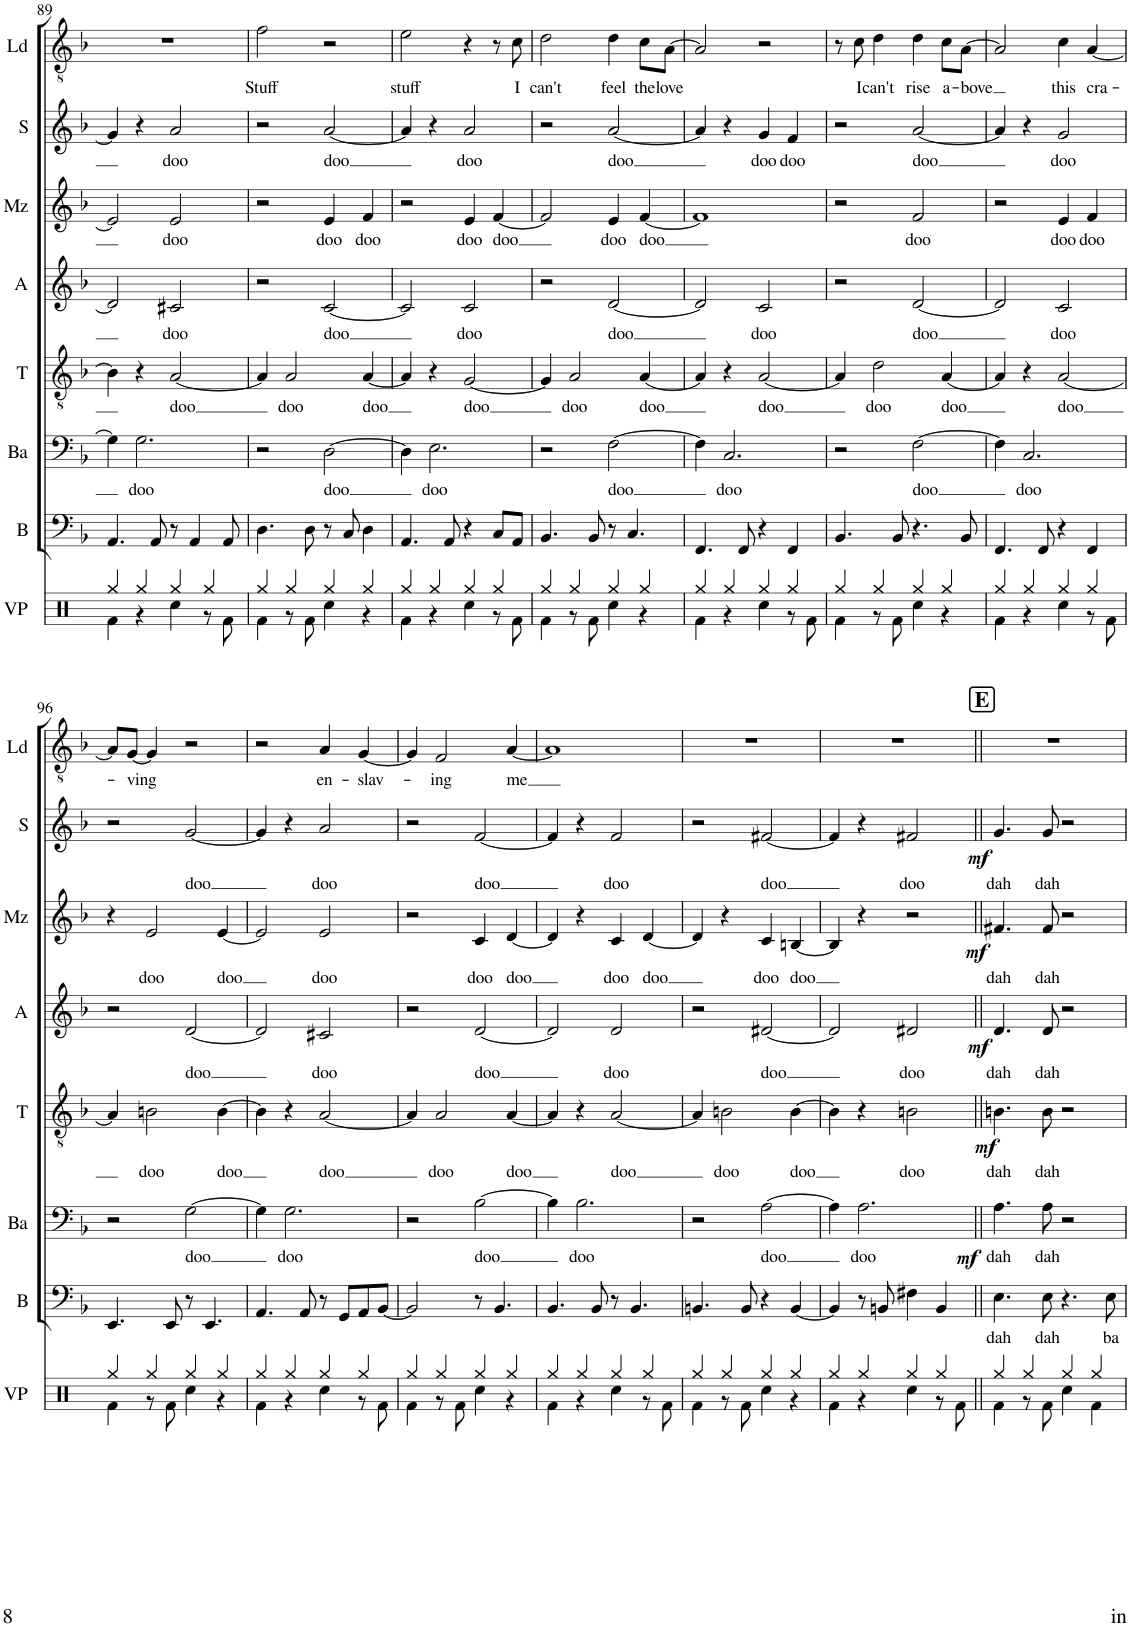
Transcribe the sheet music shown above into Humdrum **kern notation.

**kern	**kern	**text	**kern	**text	**dynam	**kern	**text	**dynam	**kern	**text	**dynam	**kern	**text	**dynam	**kern	**text	**dynam	**kern	**text
*part8	*part7	*part7	*part6	*part6	*part6	*part5	*part5	*part5	*part4	*part4	*part4	*part3	*part3	*part3	*part2	*part2	*part2	*part1	*part1
*staff8	*staff7	*staff7	*staff6	*staff6	*staff6	*staff5	*staff5	*staff5	*staff4	*staff4	*staff4	*staff3	*staff3	*staff3	*staff2	*staff2	*staff2	*staff1	*staff1
*I"Vocal Percussion	*I"Bass	*	*I"Baritone	*	*	*I"Tenor	*	*	*I"Alto	*	*	*I"Mezzo	*	*	*I"Soprano	*	*	*I"Lead	*
*I'VP	*I'B	*	*I'Ba	*	*	*I'T	*	*	*I'A	*	*	*I'Mz	*	*	*I'S	*	*	*I'Ld	*
!!LO:PB:g=z
*clefX	*clefF4	*	*clefF4	*	*	*clefGv2	*	*	*clefG2	*	*	*clefG2	*	*	*clefG2	*	*	*clefGv2	*
*k[]	*k[b-]	*	*k[b-]	*	*	*k[b-]	*	*	*k[b-]	*	*	*k[b-]	*	*	*k[b-]	*	*	*k[b-]	*
*M4/4	*M4/4	*	*M4/4	*	*	*M4/4	*	*	*M4/4	*	*	*M4/4	*	*	*M4/4	*	*	*M4/4	*
=89	=89	=89	=89	=89	=89	=89	=89	=89	=89	=89	=89	=89	=89	=89	=89	=89	=89	=89	=89
*^	*	*	*	*	*	*	*	*	*	*	*	*	*	*	*	*	*	*	*
4Rgg/	4Rf\	4.AA/	.	4G\]	.	.	4B\]	.	.	2d/]	.	.	2e/]	.	.	4g/]	.	.	1r	.
!	!	!	!	!	!LO:LY:b	!	!	!	!	!	!	!	!	!	!	!	!	!	!	!
4Rgg/	4r	.	.	2.G\	doo	.	4r	.	.	.	.	.	.	.	.	4r	.	.	.	.
.	.	8AA/	.	.	.	.	.	.	.	.	.	.	.	.	.	.	.	.	.	.
!	!	!	!	!	!	!	!	!LO:LY:b	!	!	!LO:LY:b	!	!	!LO:LY:b	!	!	!LO:LY:b	!	!	!
4Rgg/	4Rcc\	8r	.	.	.	.	[2A/	doo	.	2c#X/	doo	.	2e/	doo	.	2a/	doo	.	.	.
.	.	4AA/	.	.	.	.	.	.	.	.	.	.	.	.	.	.	.	.	.	.
4Rgg/	8r	.	.	.	.	.	.	.	.	.	.	.	.	.	.	.	.	.	.	.
.	8Rf\	8AA/	.	.	.	.	.	.	.	.	.	.	.	.	.	.	.	.	.	.
=90	=90	=90	=90	=90	=90	=90	=90	=90	=90	=90	=90	=90	=90	=90	=90	=90	=90	=90	=90	=90
!	!	!	!	!	!	!	!	!	!	!	!	!	!	!	!	!	!	!	!	!LO:LY:b
4Rgg/	4Rf\	4.D\	.	2r	.	.	4A/]	.	.	2r	.	.	2r	.	.	2r	.	.	2f\	Stuff
!	!	!	!	!	!	!	!	!LO:LY:b	!	!	!	!	!	!	!	!	!	!	!	!
4Rgg/	8r	.	.	.	.	.	2A/	doo	.	.	.	.	.	.	.	.	.	.	.	.
.	8Rf\	8D\	.	.	.	.	.	.	.	.	.	.	.	.	.	.	.	.	.	.
!	!	!	!	!	!LO:LY:b	!	!	!	!	!	!LO:LY:b	!	!	!LO:LY:b	!	!	!LO:LY:b	!	!	!
4Rgg/	4Rcc\	8r	.	[2D\	doo	.	.	.	.	[2c/	doo	.	4e/	doo	.	[2a/	doo	.	2r	.
.	.	8C/	.	.	.	.	.	.	.	.	.	.	.	.	.	.	.	.	.	.
!	!	!	!	!	!	!	!	!LO:LY:b	!	!	!	!	!	!LO:LY:b	!	!	!	!	!	!
4Rgg/	4r	4D\	.	.	.	.	[4A/	doo	.	.	.	.	4f/	doo	.	.	.	.	.	.
=91	=91	=91	=91	=91	=91	=91	=91	=91	=91	=91	=91	=91	=91	=91	=91	=91	=91	=91	=91	=91
!	!	!	!	!	!	!	!	!	!	!	!	!	!	!	!	!	!	!	!	!LO:LY:b
4Rgg/	4Rf\	4.AA/	.	4D\]	.	.	4A/]	.	.	2c/]	.	.	2r	.	.	4a/]	.	.	2e\	stuff
!	!	!	!	!	!LO:LY:b	!	!	!	!	!	!	!	!	!	!	!	!	!	!	!
4Rgg/	4r	.	.	2.E\	doo	.	4r	.	.	.	.	.	.	.	.	4r	.	.	.	.
.	.	8AA/	.	.	.	.	.	.	.	.	.	.	.	.	.	.	.	.	.	.
!	!	!	!	!	!	!	!	!LO:LY:b	!	!	!LO:LY:b	!	!	!LO:LY:b	!	!	!LO:LY:b	!	!	!
4Rgg/	4Rcc\	4r	.	.	.	.	[2G/	doo	.	2c/	doo	.	4e/	doo	.	2a/	doo	.	4r	.
!	!	!	!	!	!	!	!	!	!	!	!	!	!	!LO:LY:b	!	!	!	!	!	!
4Rgg/	8r	8C/L	.	.	.	.	.	.	.	.	.	.	[4f/	doo	.	.	.	.	8r	.
!	!	!	!	!	!	!	!	!	!	!	!	!	!	!	!	!	!	!	!	!LO:LY:b
.	8Rf\	8AA/J	.	.	.	.	.	.	.	.	.	.	.	.	.	.	.	.	8c\	I
=92	=92	=92	=92	=92	=92	=92	=92	=92	=92	=92	=92	=92	=92	=92	=92	=92	=92	=92	=92	=92
!	!	!	!	!	!	!	!	!	!	!	!	!	!	!	!	!	!	!	!	!LO:LY:b
4Rgg/	4Rf\	4.BB-/	.	2r	.	.	4G/]	.	.	2r	.	.	2f/]	.	.	2r	.	.	2d\	can't
!	!	!	!	!	!	!	!	!LO:LY:b	!	!	!	!	!	!	!	!	!	!	!	!
4Rgg/	8r	.	.	.	.	.	2A/	doo	.	.	.	.	.	.	.	.	.	.	.	.
.	8Rf\	8BB-/	.	.	.	.	.	.	.	.	.	.	.	.	.	.	.	.	.	.
!	!	!	!	!	!LO:LY:b	!	!	!	!	!	!LO:LY:b	!	!	!LO:LY:b	!	!	!LO:LY:b	!	!	!LO:LY:b
4Rgg/	4Rcc\	8r	.	[2F\	doo	.	.	.	.	[2d/	doo	.	4e/	doo	.	[2a/	doo	.	4d\	feel
.	.	4.C/	.	.	.	.	.	.	.	.	.	.	.	.	.	.	.	.	.	.
!	!	!	!	!	!	!	!	!LO:LY:b	!	!	!	!	!	!LO:LY:b	!	!	!	!	!	!LO:LY:b
4Rgg/	4r	.	.	.	.	.	[4A/	doo	.	.	.	.	[4f/	doo	.	.	.	.	8c\L	the
!	!	!	!	!	!	!	!	!	!	!	!	!	!	!	!	!	!	!	!	!LO:LY:b
.	.	.	.	.	.	.	.	.	.	.	.	.	.	.	.	.	.	.	[8A\J	love
=93	=93	=93	=93	=93	=93	=93	=93	=93	=93	=93	=93	=93	=93	=93	=93	=93	=93	=93	=93	=93
4Rgg/	4Rf\	4.FF/	.	4F\]	.	.	4A/]	.	.	2d/]	.	.	1f]	.	.	4a/]	.	.	2A/]	.
!	!	!	!	!	!LO:LY:b	!	!	!	!	!	!	!	!	!	!	!	!	!	!	!
4Rgg/	4r	.	.	2.C/	doo	.	4r	.	.	.	.	.	.	.	.	4r	.	.	.	.
.	.	8FF/	.	.	.	.	.	.	.	.	.	.	.	.	.	.	.	.	.	.
!	!	!	!	!	!	!	!	!LO:LY:b	!	!	!LO:LY:b	!	!	!	!	!	!LO:LY:b	!	!	!
4Rgg/	4Rcc\	4r	.	.	.	.	[2A/	doo	.	2c/	doo	.	.	.	.	4g/	doo	.	2r	.
!	!	!	!	!	!	!	!	!	!	!	!	!	!	!	!	!	!LO:LY:b	!	!	!
4Rgg/	8r	4FF/	.	.	.	.	.	.	.	.	.	.	.	.	.	4f/	doo	.	.	.
.	8Rf\	.	.	.	.	.	.	.	.	.	.	.	.	.	.	.	.	.	.	.
=94	=94	=94	=94	=94	=94	=94	=94	=94	=94	=94	=94	=94	=94	=94	=94	=94	=94	=94	=94	=94
4Rgg/	4Rf\	4.BB-/	.	2r	.	.	4A/]	.	.	2r	.	.	2r	.	.	2r	.	.	8r	.
!	!	!	!	!	!	!	!	!	!	!	!	!	!	!	!	!	!	!	!	!LO:LY:b
.	.	.	.	.	.	.	.	.	.	.	.	.	.	.	.	.	.	.	8c\	I
!	!	!	!	!	!	!	!	!LO:LY:b	!	!	!	!	!	!	!	!	!	!	!	!LO:LY:b
4Rgg/	8r	.	.	.	.	.	2d\	doo	.	.	.	.	.	.	.	.	.	.	4d\	can't
.	8Rf\	8BB-/	.	.	.	.	.	.	.	.	.	.	.	.	.	.	.	.	.	.
!	!	!	!	!	!LO:LY:b	!	!	!	!	!	!LO:LY:b	!	!	!LO:LY:b	!	!	!LO:LY:b	!	!	!LO:LY:b
4Rgg/	4Rcc\	4.r	.	[2F\	doo	.	.	.	.	[2d/	doo	.	2f/	doo	.	[2a/	doo	.	4d\	rise
!	!	!	!	!	!	!	!	!LO:LY:b	!	!	!	!	!	!	!	!	!	!	!	!LO:LY:b
4Rgg/	4r	.	.	.	.	.	[4A/	doo	.	.	.	.	.	.	.	.	.	.	8c\L	a-
!	!	!	!	!	!	!	!	!	!	!	!	!	!	!	!	!	!	!	!	!LO:LY:b
.	.	8BB-/	.	.	.	.	.	.	.	.	.	.	.	.	.	.	.	.	[8A\J	-bove
=95	=95	=95	=95	=95	=95	=95	=95	=95	=95	=95	=95	=95	=95	=95	=95	=95	=95	=95	=95	=95
4Rgg/	4Rf\	4.FF/	.	4F\]	.	.	4A/]	.	.	2d/]	.	.	2r	.	.	4a/]	.	.	2A/]	.
!	!	!	!	!	!LO:LY:b	!	!	!	!	!	!	!	!	!	!	!	!	!	!	!
4Rgg/	4r	.	.	2.C/	doo	.	4r	.	.	.	.	.	.	.	.	4r	.	.	.	.
.	.	8FF/	.	.	.	.	.	.	.	.	.	.	.	.	.	.	.	.	.	.
!	!	!	!	!	!	!	!	!LO:LY:b	!	!	!LO:LY:b	!	!	!LO:LY:b	!	!	!LO:LY:b	!	!	!LO:LY:b
4Rgg/	4Rcc\	4r	.	.	.	.	[2A/	doo	.	2c/	doo	.	4e/	doo	.	2g/	doo	.	4c\	this
!	!	!	!	!	!	!	!	!	!	!	!	!	!	!LO:LY:b	!	!	!	!	!	!LO:LY:b
4Rgg/	8r	4FF/	.	.	.	.	.	.	.	.	.	.	4f/	doo	.	.	.	.	[4A/	cra-
.	8Rf\	.	.	.	.	.	.	.	.	.	.	.	.	.	.	.	.	.	.	.
!!LO:LB:g=z
=96	=96	=96	=96	=96	=96	=96	=96	=96	=96	=96	=96	=96	=96	=96	=96	=96	=96	=96	=96	=96
4Rgg/	4Rf\	4.EE/	.	2r	.	.	4A/]	.	.	2r	.	.	4r	.	.	2r	.	.	8A/L]	.
!	!	!	!	!	!	!	!	!	!	!	!	!	!	!	!	!	!	!	!	!LO:LY:b
.	.	.	.	.	.	.	.	.	.	.	.	.	.	.	.	.	.	.	[8G/J	ving
!	!	!	!	!	!	!	!	!LO:LY:b	!	!	!	!	!	!LO:LY:b	!	!	!	!	!	!
4Rgg/	8r	.	.	.	.	.	2Bn\	doo	.	.	.	.	2e/	doo	.	.	.	.	4G/]	.
.	8Rf\	8EE/	.	.	.	.	.	.	.	.	.	.	.	.	.	.	.	.	.	.
!	!	!	!	!	!LO:LY:b	!	!	!	!	!	!LO:LY:b	!	!	!	!	!	!LO:LY:b	!	!	!
4Rgg/	4Rcc\	8r	.	[2G\	doo	.	.	.	.	[2d/	doo	.	.	.	.	[2g/	doo	.	2r	.
.	.	4.EE/	.	.	.	.	.	.	.	.	.	.	.	.	.	.	.	.	.	.
!	!	!	!	!	!	!	!	!LO:LY:b	!	!	!	!	!	!LO:LY:b	!	!	!	!	!	!
4Rgg/	4r	.	.	.	.	.	[4B\	doo	.	.	.	.	[4e/	doo	.	.	.	.	.	.
=97	=97	=97	=97	=97	=97	=97	=97	=97	=97	=97	=97	=97	=97	=97	=97	=97	=97	=97	=97	=97
4Rgg/	4Rf\	4.AA/	.	4G\]	.	.	4B\]	.	.	2d/]	.	.	2e/]	.	.	4g/]	.	.	2r	.
!	!	!	!	!	!LO:LY:b	!	!	!	!	!	!	!	!	!	!	!	!	!	!	!
4Rgg/	4r	.	.	2.G\	doo	.	4r	.	.	.	.	.	.	.	.	4r	.	.	.	.
.	.	8AA/	.	.	.	.	.	.	.	.	.	.	.	.	.	.	.	.	.	.
!	!	!	!	!	!	!	!	!LO:LY:b	!	!	!LO:LY:b	!	!	!LO:LY:b	!	!	!LO:LY:b	!	!	!LO:LY:b
4Rgg/	4Rcc\	8r	.	.	.	.	[2A/	doo	.	2c#X/	doo	.	2e/	doo	.	2a/	doo	.	4A/	en-
.	.	8GG/L	.	.	.	.	.	.	.	.	.	.	.	.	.	.	.	.	.	.
!	!	!	!	!	!	!	!	!	!	!	!	!	!	!	!	!	!	!	!	!LO:LY:b
4Rgg/	8r	8AA/	.	.	.	.	.	.	.	.	.	.	.	.	.	.	.	.	[4G/	-slav-
.	8Rf\	[8BB-/J	.	.	.	.	.	.	.	.	.	.	.	.	.	.	.	.	.	.
=98	=98	=98	=98	=98	=98	=98	=98	=98	=98	=98	=98	=98	=98	=98	=98	=98	=98	=98	=98	=98
4Rgg/	4Rf\	2BB-/]	.	2r	.	.	4A/]	.	.	2r	.	.	2r	.	.	2r	.	.	4G/]	.
!	!	!	!	!	!	!	!	!LO:LY:b	!	!	!	!	!	!	!	!	!	!	!	!LO:LY:b
4Rgg/	8r	.	.	.	.	.	2A/	doo	.	.	.	.	.	.	.	.	.	.	2F/	-ing
.	8Rf\	.	.	.	.	.	.	.	.	.	.	.	.	.	.	.	.	.	.	.
!	!	!	!	!	!LO:LY:b	!	!	!	!	!	!LO:LY:b	!	!	!LO:LY:b	!	!	!LO:LY:b	!	!	!
4Rgg/	4Rcc\	8r	.	[2B-\	doo	.	.	.	.	[2d/	doo	.	4c/	doo	.	[2f/	doo	.	.	.
.	.	4.BB-/	.	.	.	.	.	.	.	.	.	.	.	.	.	.	.	.	.	.
!	!	!	!	!	!	!	!	!LO:LY:b	!	!	!	!	!	!LO:LY:b	!	!	!	!	!	!LO:LY:b
4Rgg/	4r	.	.	.	.	.	[4A/	doo	.	.	.	.	[4d/	doo	.	.	.	.	[4A/	me
=99	=99	=99	=99	=99	=99	=99	=99	=99	=99	=99	=99	=99	=99	=99	=99	=99	=99	=99	=99	=99
4Rgg/	4Rf\	4.BB-/	.	4B-\]	.	.	4A/]	.	.	2d/]	.	.	4d/]	.	.	4f/]	.	.	1A]	.
!	!	!	!	!	!LO:LY:b	!	!	!	!	!	!	!	!	!	!	!	!	!	!	!
4Rgg/	4r	.	.	2.B-\	doo	.	4r	.	.	.	.	.	4r	.	.	4r	.	.	.	.
.	.	8BB-/	.	.	.	.	.	.	.	.	.	.	.	.	.	.	.	.	.	.
!	!	!	!	!	!	!	!	!LO:LY:b	!	!	!LO:LY:b	!	!	!LO:LY:b	!	!	!LO:LY:b	!	!	!
4Rgg/	4Rcc\	8r	.	.	.	.	[2A/	doo	.	2d/	doo	.	4c/	doo	.	2f/	doo	.	.	.
.	.	4.BB-/	.	.	.	.	.	.	.	.	.	.	.	.	.	.	.	.	.	.
!	!	!	!	!	!	!	!	!	!	!	!	!	!	!LO:LY:b	!	!	!	!	!	!
4Rgg/	8r	.	.	.	.	.	.	.	.	.	.	.	[4d/	doo	.	.	.	.	.	.
.	8Rf\	.	.	.	.	.	.	.	.	.	.	.	.	.	.	.	.	.	.	.
=100	=100	=100	=100	=100	=100	=100	=100	=100	=100	=100	=100	=100	=100	=100	=100	=100	=100	=100	=100	=100
4Rgg/	4Rf\	4.BBn/	.	2r	.	.	4A/]	.	.	2r	.	.	4d/]	.	.	2r	.	.	1r	.
!	!	!	!	!	!	!	!	!LO:LY:b	!	!	!	!	!	!	!	!	!	!	!	!
4Rgg/	8r	.	.	.	.	.	2Bn\	doo	.	.	.	.	4r	.	.	.	.	.	.	.
.	8Rf\	8BB/	.	.	.	.	.	.	.	.	.	.	.	.	.	.	.	.	.	.
!	!	!	!	!	!LO:LY:b	!	!	!	!	!	!LO:LY:b	!	!	!LO:LY:b	!	!	!LO:LY:b	!	!	!
4Rgg/	4Rcc\	4r	.	[2A\	doo	.	.	.	.	[2d#X/	doo	.	4c/	doo	.	[2f#X/	doo	.	.	.
!	!	!	!	!	!	!	!	!LO:LY:b	!	!	!	!	!	!LO:LY:b	!	!	!	!	!	!
4Rgg/	4r	[4BB/	.	.	.	.	[4B\	doo	.	.	.	.	[4Bn/	doo	.	.	.	.	.	.
=101	=101	=101	=101	=101	=101	=101	=101	=101	=101	=101	=101	=101	=101	=101	=101	=101	=101	=101	=101	=101
4Rgg/	4Rf\	4BB/]	.	4A\]	.	.	4B\]	.	.	2d#/]	.	.	4B/]	.	.	4f#/]	.	.	1r	.
!	!	!	!	!	!LO:LY:b	!LO:DY:b	!	!	!	!	!	!	!	!	!	!	!	!	!	!
4Rgg/	4r	8r	.	2.A\	doo	mf	4r	.	.	.	.	.	4r	.	.	4r	.	.	.	.
.	.	8BBn/	.	.	.	.	.	.	.	.	.	.	.	.	.	.	.	.	.	.
!	!	!	!	!	!	!	!	!LO:LY:b	!LO:DY:b	!	!LO:LY:b	!LO:DY:b	!	!	!LO:DY:b	!	!LO:LY:b	!LO:DY:b	!	!
4Rgg/	4Rcc\	4F#X\	.	.	.	.	2Bn\	doo	mf	2d#X/	doo	mf	2r	.	mf	2f#X/	doo	mf	.	.
4Rgg/	8r	4BB/	.	.	.	.	.	.	.	.	.	.	.	.	.	.	.	.	.	.
.	8Rf\	.	.	.	.	.	.	.	.	.	.	.	.	.	.	.	.	.	.	.
!!LO:REH:place=s1:a:B:cj:fs=14:t=E
=102||	=102||	=102||	=102||	=102||	=102||	=102||	=102||	=102||	=102||	=102||	=102||	=102||	=102||	=102||	=102||	=102||	=102||	=102||	=102||	=102||
!	!	!	!LO:LY:b	!	!LO:LY:b	!	!	!LO:LY:b	!	!	!LO:LY:b	!	!	!LO:LY:b	!	!	!LO:LY:b	!	!	!
4Rgg/	4Rf\	4.E\	dah	4.A\	dah	.	4.Bn\	dah	.	4.d/	dah	.	4.f#X/	dah	.	4.g/	dah	.	1r	.
4Rgg/	8r	.	.	.	.	.	.	.	.	.	.	.	.	.	.	.	.	.	.	.
!	!	!	!LO:LY:b	!	!LO:LY:b	!	!	!LO:LY:b	!	!	!LO:LY:b	!	!	!LO:LY:b	!	!	!LO:LY:b	!	!	!
.	8Rf\	8E\	dah	8A\	dah	.	8B\	dah	.	8d/	dah	.	8f#/	dah	.	8g/	dah	.	.	.
4Rgg/	4Rcc\	4.r	.	2r	.	.	2r	.	.	2r	.	.	2r	.	.	2r	.	.	.	.
4Rgg/	4Rf\	.	.	.	.	.	.	.	.	.	.	.	.	.	.	.	.	.	.	.
!	!	!	!LO:LY:b	!	!	!	!	!	!	!	!	!	!	!	!	!	!	!	!	!
.	.	8E\	ba	.	.	.	.	.	.	.	.	.	.	.	.	.	.	.	.	.
*v	*v	*	*	*	*	*	*	*	*	*	*	*	*	*	*	*	*	*	*	*
=	=	=	=	=	=	=	=	=	=	=	=	=	=	=	=	=	=	=	=
*-	*-	*-	*-	*-	*-	*-	*-	*-	*-	*-	*-	*-	*-	*-	*-	*-	*-	*-	*-
